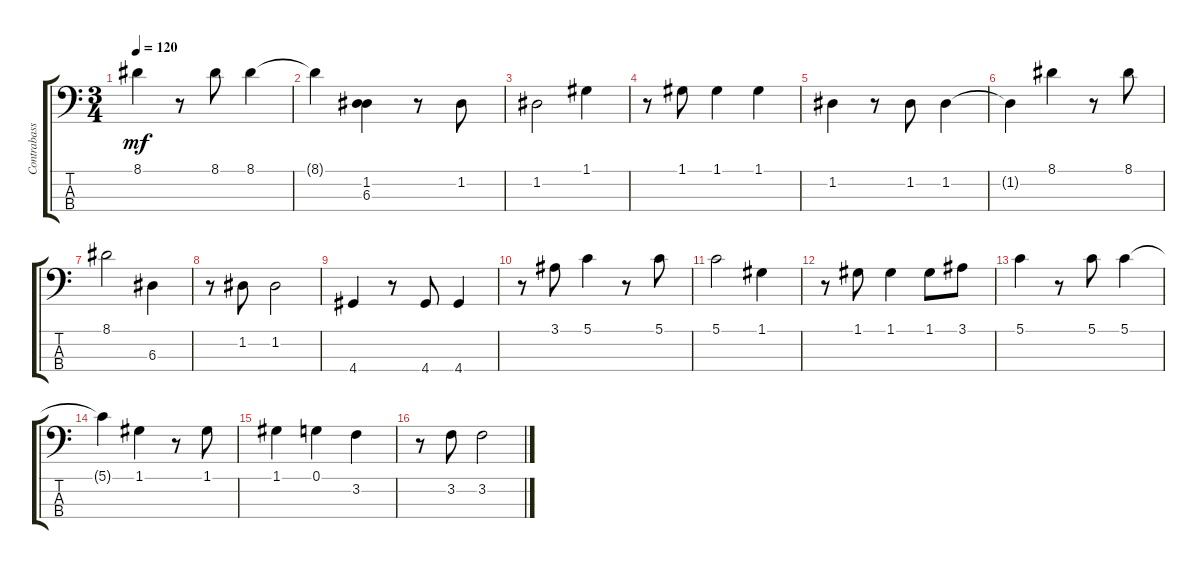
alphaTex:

\track ("Contrabass" "Contrabass") {instrument contrabass}
\staff {score tabs}
\tuning (G2 D2 A1 E1) {hide}
\ts (3 4)
\tempo 120
\clef f4
\ks aminor
8.1.4{dy mf} r.8 8.1.8 8.1.4 |
8.1{t}.4 (1.2 6.3).4 r.8 1.2.8 |
1.2.2 1.1.4 |
r.8 1.1.8 1.1.4 1.1.4 |
1.2.4 r.8 1.2.8 1.2.4 |
1.2{t}.4 8.1.4 r.8 8.1.8 |
8.1.2 6.3.4 |
r.8 1.2.8 1.2.2 |
4.4.4 r.8 4.4.8 4.4.4 |
r.8 3.1.8 5.1.4 r.8 5.1.8 |
5.1.2 1.1.4 |
r.8 1.1.8 1.1.4 1.1.8 3.1.8 |
5.1.4 r.8 5.1.8 5.1.4 |
5.1{t}.4 1.1.4 r.8 1.1.8 |
1.1.4 0.1.4 3.2.4 |
r.8 3.2.8 3.2.2
